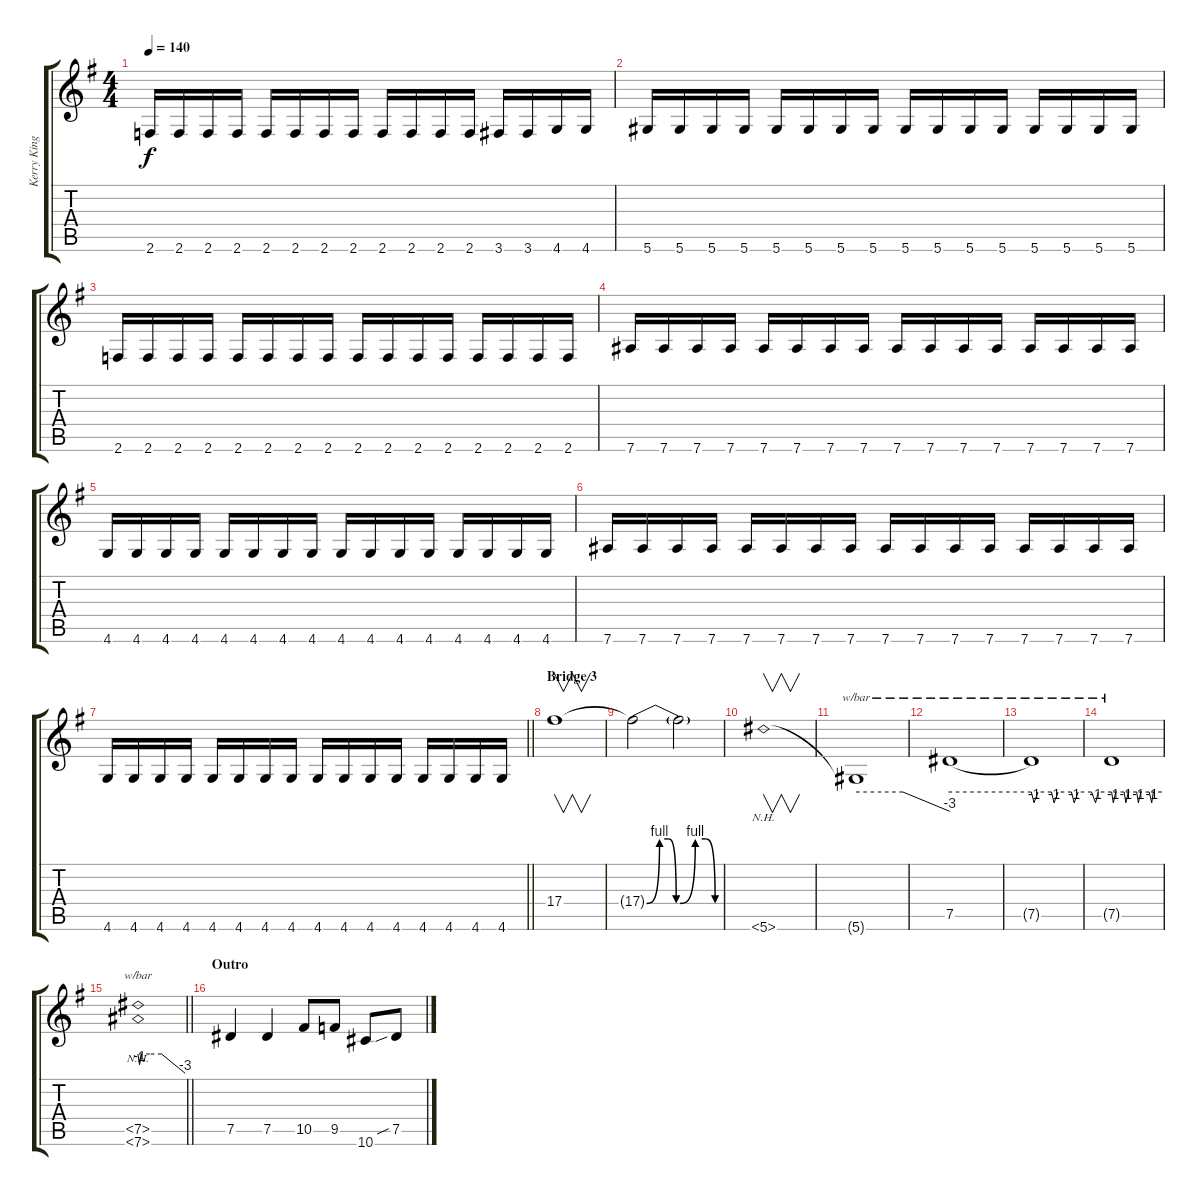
\track ("Kerry King" "Kerry King") {instrument distortionguitar}
\staff {score tabs}
\tuning (Eb4 Bb3 Gb3 Db3 Ab2 Eb2) {hide}
\ts (4 4)
\tempo 140
\clef g2
\ks g
2.6.16{dy f} 2.6.16 2.6.16 2.6.16 2.6.16 2.6.16 2.6.16 2.6.16 2.6.16 2.6.16 2.6.16 2.6.16 3.6.16 3.6.16 4.6.16 4.6.16 |
5.6.16 5.6.16 5.6.16 5.6.16 5.6.16 5.6.16 5.6.16 5.6.16 5.6.16 5.6.16 5.6.16 5.6.16 5.6.16 5.6.16 5.6.16 5.6.16 |
2.6.16 2.6.16 2.6.16 2.6.16 2.6.16 2.6.16 2.6.16 2.6.16 2.6.16 2.6.16 2.6.16 2.6.16 2.6.16 2.6.16 2.6.16 2.6.16 |
7.6.16 7.6.16 7.6.16 7.6.16 7.6.16 7.6.16 7.6.16 7.6.16 7.6.16 7.6.16 7.6.16 7.6.16 7.6.16 7.6.16 7.6.16 7.6.16 |
4.6.16 4.6.16 4.6.16 4.6.16 4.6.16 4.6.16 4.6.16 4.6.16 4.6.16 4.6.16 4.6.16 4.6.16 4.6.16 4.6.16 4.6.16 4.6.16 |
7.6.16 7.6.16 7.6.16 7.6.16 7.6.16 7.6.16 7.6.16 7.6.16 7.6.16 7.6.16 7.6.16 7.6.16 7.6.16 7.6.16 7.6.16 7.6.16 |
\barLineRight lightlight
4.6.16 4.6.16 4.6.16 4.6.16 4.6.16 4.6.16 4.6.16 4.6.16 4.6.16 4.6.16 4.6.16 4.6.16 4.6.16 4.6.16 4.6.16 4.6.16 |
\section ("" "Bridge 3")
17.4.1{v} |
17.4{be (custom 0 0 23 4 38 4 53 0 60 0) t}.2 17.4{be (custom 0 0 23 4 38 4 53 0 60 0) t}.2 |
5.6{nh}.1{v} |
5.6{t}.1{tbe (custom default 0 0 30 0 60 -12)} |
7.5.1{tbe (hold default 0 0 60 0)} |
7.5{t}.1{tbe (custom default 0 0 2 -4 5 0 15 0 17 -4 20 0 30 0 32 -4 35 0 45 0 48 -4 50 0 60 0)} |
7.5{t}.1{tbe (custom default 0 0 2 -4 5 0 15 0 17 -4 20 0 30 0 32 -4 35 0 45 0 48 -4 50 0 60 0)} |
\barLineRight lightlight
(7.5{nh} 7.6{nh}).1{tbe (custom default 0 0 2 -4 5 0 15 0 30 0 60 -12)} |
\section ("" "Outro")
7.5.4 7.5.4 10.5.8 9.5.8 10.6.8 7.5{sib}.8
